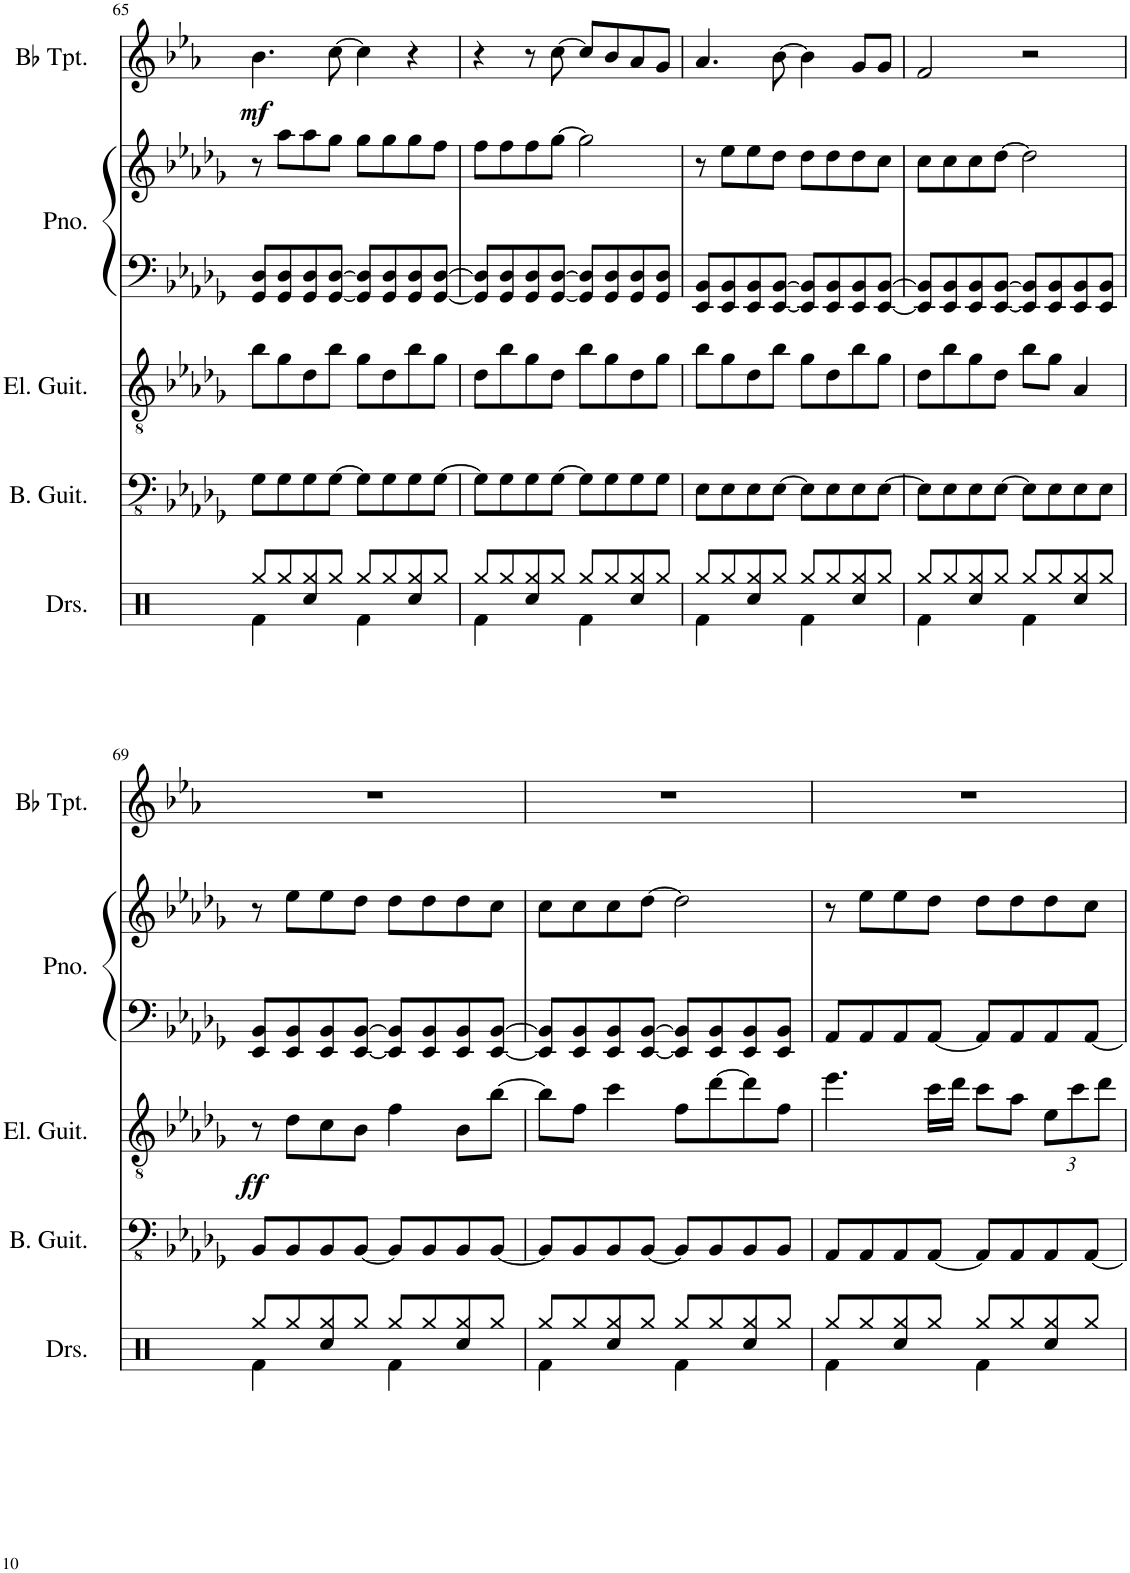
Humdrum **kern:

**kern	**kern	**kern	**dynam	**kern	**kern	**kern	**dynam
*part5	*part4	*part3	*part3	*part2	*part2	*part1	*part1
*staff6	*staff5	*staff4	*staff4	*staff3	*staff2	*staff1	*staff1
*I"Drumset	*I"Bass Guitar	*I"Electric Guitar	*	*I"Piano	*	*I"Bb Trumpet	*
*I'Drs.	*I'B. Guit.	*I'El. Guit.	*	*I'Pno.	*	*I'Bb Tpt.	*
!!LO:PB:g=z
*clefX	*clefFv4	*clefGv2	*	*clefF4	*clefG2	*clefG2	*
*	*	*	*	*	*	*Trd1c2	*
*k[]	*k[b-e-a-d-g-]	*k[b-e-a-d-g-]	*	*k[b-e-a-d-g-]	*k[b-e-a-d-g-]	*k[b-e-a-]	*
*M4/4	*M4/4	*M4/4	*	*M4/4	*M4/4	*M4/4	*
=65	=65	=65	=65	=65	=65	=65	=65
*^	*	*	*	*	*	*	*
!	!	!	!	!	!	!	!	!LO:DY:b
4Rf\	8Rgg/L	8GG-\L	8b-\L	.	8GG-/ 8D-/L	8r	4.b-\	mf
.	8Rgg/	8GG-\	8g-\	.	8GG-/ 8D-/	8aa-\L	.	.
4Rcc/	8Rgg/	8GG-\	8d-\	.	8GG-/ 8D-/	8aa-\	.	.
.	8Rgg/J	[8GG-\J	8b-\J	.	[8GG-/ [8D-/J	8gg-\J	[8cc\	.
4Rf\	8Rgg/L	8GG-\L]	8g-\L	.	8GG-/] 8D-/]L	8gg-\L	4cc\]	.
.	8Rgg/	8GG-\	8d-\	.	8GG-/ 8D-/	8gg-\	.	.
4Rcc/	8Rgg/	8GG-\	8b-\	.	8GG-/ 8D-/	8gg-\	4r	.
.	8Rgg/J	[8GG-\J	8g-\J	.	[8GG-/ [8D-/J	8ff\J	.	.
=66	=66	=66	=66	=66	=66	=66	=66	=66
4Rf\	8Rgg/L	8GG-\L]	8d-\L	.	8GG-/] 8D-/]L	8ff\L	4r	.
.	8Rgg/	8GG-\	8b-\	.	8GG-/ 8D-/	8ff\	.	.
4Rcc/	8Rgg/	8GG-\	8g-\	.	8GG-/ 8D-/	8ff\	8r	.
.	8Rgg/J	[8GG-\J	8d-\J	.	[8GG-/ [8D-/J	[8gg-\J	[8cc\	.
4Rf\	8Rgg/L	8GG-\L]	8b-\L	.	8GG-/] 8D-/]L	2gg-\]	8cc/L]	.
.	8Rgg/	8GG-\	8g-\	.	8GG-/ 8D-/	.	8b-/	.
4Rcc/	8Rgg/	8GG-\	8d-\	.	8GG-/ 8D-/	.	8a-/	.
.	8Rgg/J	8GG-\J	8g-\J	.	8GG-/ 8D-/J	.	8g/J	.
=67	=67	=67	=67	=67	=67	=67	=67	=67
4Rf\	8Rgg/L	8EE-\L	8b-\L	.	8EE-/ 8BB-/L	8r	4.a-/	.
.	8Rgg/	8EE-\	8g-\	.	8EE-/ 8BB-/	8ee-\L	.	.
4Rcc/	8Rgg/	8EE-\	8d-\	.	8EE-/ 8BB-/	8ee-\	.	.
.	8Rgg/J	[8EE-\J	8b-\J	.	[8EE-/ [8BB-/J	8dd-\J	[8b-\	.
4Rf\	8Rgg/L	8EE-\L]	8g-\L	.	8EE-/] 8BB-/]L	8dd-\L	4b-\]	.
.	8Rgg/	8EE-\	8d-\	.	8EE-/ 8BB-/	8dd-\	.	.
4Rcc/	8Rgg/	8EE-\	8b-\	.	8EE-/ 8BB-/	8dd-\	8g/L	.
.	8Rgg/J	[8EE-\J	8g-\J	.	[8EE-/ [8BB-/J	8cc\J	8g/J	.
=68	=68	=68	=68	=68	=68	=68	=68	=68
4Rf\	8Rgg/L	8EE-\L]	8d-\L	.	8EE-/] 8BB-/]L	8cc\L	2f/	.
.	8Rgg/	8EE-\	8b-\	.	8EE-/ 8BB-/	8cc\	.	.
4Rcc/	8Rgg/	8EE-\	8g-\	.	8EE-/ 8BB-/	8cc\	.	.
.	8Rgg/J	[8EE-\J	8d-\J	.	[8EE-/ [8BB-/J	[8dd-\J	.	.
4Rf\	8Rgg/L	8EE-\L]	8b-\L	.	8EE-/] 8BB-/]L	2dd-\]	2r	.
.	8Rgg/	8EE-\	8g-\J	.	8EE-/ 8BB-/	.	.	.
4Rcc/	8Rgg/	8EE-\	4A-/	.	8EE-/ 8BB-/	.	.	.
.	8Rgg/J	8EE-\J	.	.	8EE-/ 8BB-/J	.	.	.
!!LO:LB:g=z
=69	=69	=69	=69	=69	=69	=69	=69	=69
!	!	!	!	!LO:DY:b	!	!	!	!
4Rf\	8Rgg/L	8BBB-/L	8r	ff	8EE-/ 8BB-/L	8r	1r	.
.	8Rgg/	8BBB-/	8d-\L	.	8EE-/ 8BB-/	8ee-\L	.	.
4Rcc/	8Rgg/	8BBB-/	8c\	.	8EE-/ 8BB-/	8ee-\	.	.
.	8Rgg/J	[8BBB-/J	8B-\J	.	[8EE-/ [8BB-/J	8dd-\J	.	.
4Rf\	8Rgg/L	8BBB-/L]	4f\	.	8EE-/] 8BB-/]L	8dd-\L	.	.
.	8Rgg/	8BBB-/	.	.	8EE-/ 8BB-/	8dd-\	.	.
4Rcc/	8Rgg/	8BBB-/	8B-\L	.	8EE-/ 8BB-/	8dd-\	.	.
.	8Rgg/J	[8BBB-/J	[8b-\J	.	[8EE-/ [8BB-/J	8cc\J	.	.
=70	=70	=70	=70	=70	=70	=70	=70	=70
4Rf\	8Rgg/L	8BBB-/L]	8b-\L]	.	8EE-/] 8BB-/]L	8cc\L	1r	.
.	8Rgg/	8BBB-/	8f\J	.	8EE-/ 8BB-/	8cc\	.	.
4Rcc/	8Rgg/	8BBB-/	4cc\	.	8EE-/ 8BB-/	8cc\	.	.
.	8Rgg/J	[8BBB-/J	.	.	[8EE-/ [8BB-/J	[8dd-\J	.	.
4Rf\	8Rgg/L	8BBB-/L]	8f\L	.	8EE-/] 8BB-/]L	2dd-\]	.	.
.	8Rgg/	8BBB-/	[8dd-\	.	8EE-/ 8BB-/	.	.	.
4Rcc/	8Rgg/	8BBB-/	8dd-\]	.	8EE-/ 8BB-/	.	.	.
.	8Rgg/J	8BBB-/J	8f\J	.	8EE-/ 8BB-/J	.	.	.
=71	=71	=71	=71	=71	=71	=71	=71	=71
4Rf\	8Rgg/L	8AAA-/L	4.ee-\	.	8AA-/L	8r	1r	.
.	8Rgg/	8AAA-/	.	.	8AA-/	8ee-\L	.	.
4Rcc/	8Rgg/	8AAA-/	.	.	8AA-/	8ee-\	.	.
.	8Rgg/J	[8AAA-/J	16cc\LL	.	[8AA-/J	8dd-\J	.	.
.	.	.	16dd-\JJ	.	.	.	.	.
4Rf\	8Rgg/L	8AAA-/L]	8cc\L	.	8AA-/L]	8dd-\L	.	.
.	8Rgg/	8AAA-/	8a-\J	.	8AA-/	8dd-\	.	.
*	*	*	*Xbrackettup	*	*	*	*	*
4Rcc/	8Rgg/	8AAA-/	12e-\L	.	8AA-/	8dd-\	.	.
.	.	.	12cc\	.	.	.	.	.
.	8Rgg/J	[8AAA-/J	.	.	[8AA-/J	8cc\J	.	.
.	.	.	12dd-\J	.	.	.	.	.
*v	*v	*	*	*	*	*	*	*
=	=	=	=	=	=	=	=
*-	*-	*-	*-	*-	*-	*-	*-
